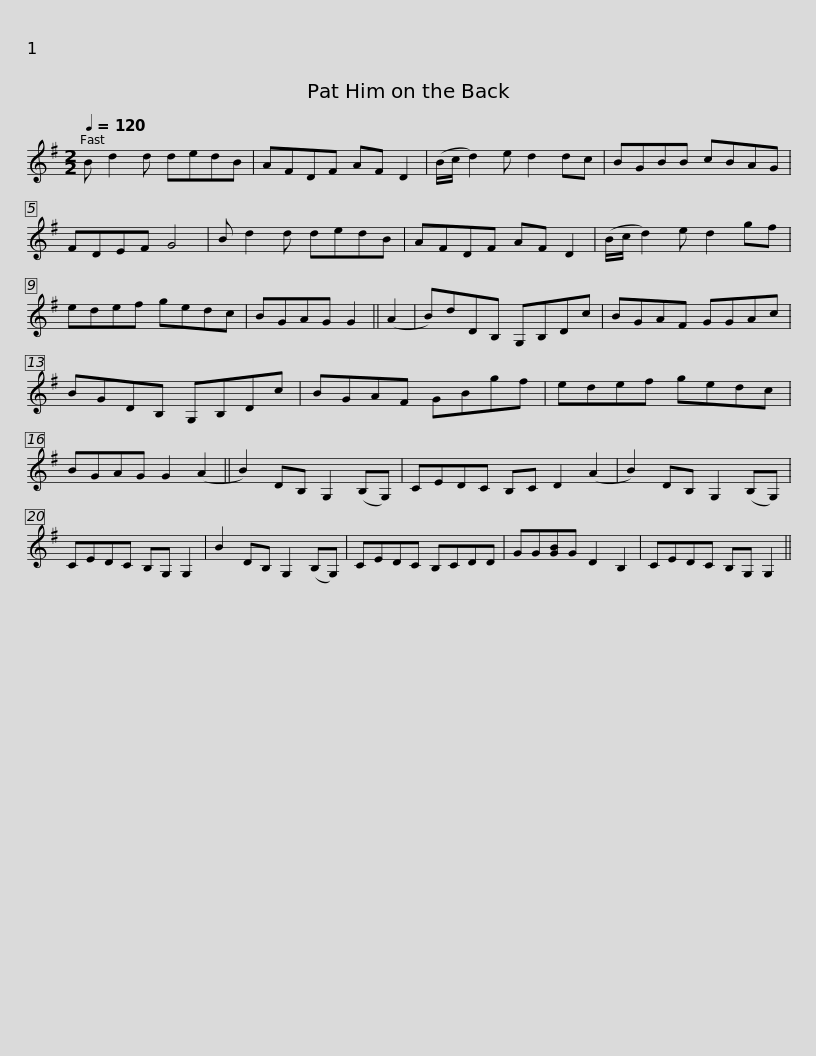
X:1
L:1/8
Q:1/4=120
M:2/2
I:linebreak $
K:G
V:1 treble
V:1
 B d2 d dedB | AFDF AF D2 | (B/c/ d2) e d2 dc | BGBB cBAG | FDEF G4 | %5
 B d2 d dedB |$ AFDF AF D2 | (B/c/ d2) e d2 gf | edef gedc | BGAG G2 || %10
 (A2 | B)dDB, G,B,Dc |$ BGAF GGAc | BGDB, G,B,Dc | BGAF GBgf | %15
 edef gedc | BGAG G2 (A2 ||$ B2) DB, G,2 (B,G,) | CEDC B,C D2 (A2 | B2) DB, G,2 (B,G,) | %20
 CEDC B,G, G,2 | B2 DB, G,2 (B,G,) |$ CEDC B,CDD | GG[GB]G D2 B,2 | CEDC B,G, G,2 || %25
